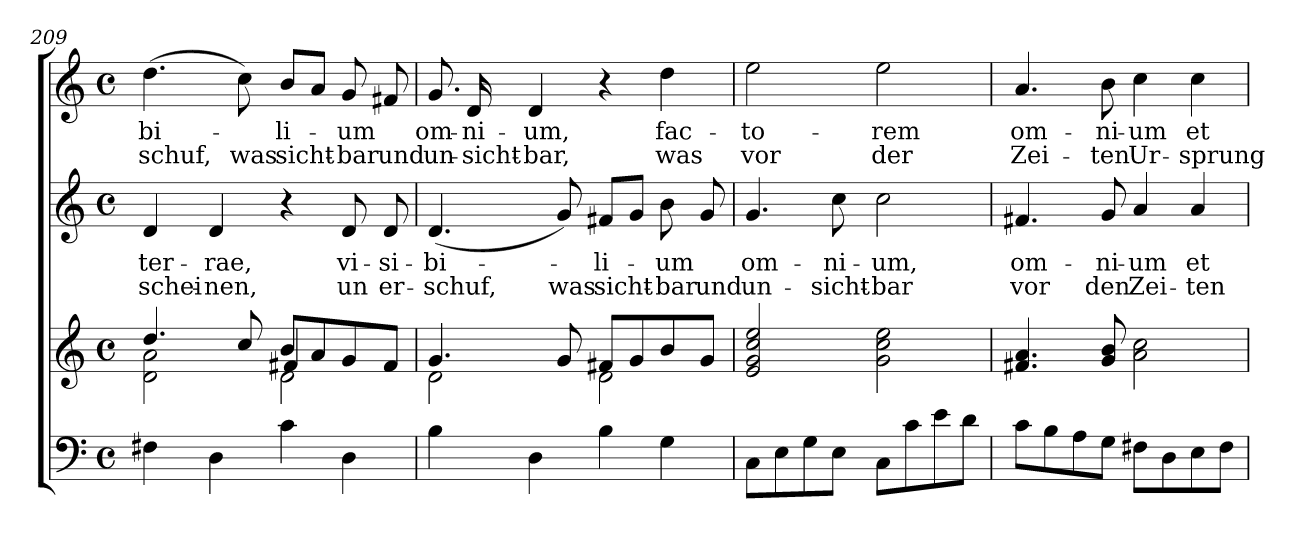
**kern	**kern	**kern	**text	**text	**kern	**text	**text
*part3	*part3	*part2	*part2	*part2	*part1	*part1	*part1
*staff4	*staff3	*staff2	*staff2	*staff2	*staff1	*staff1	*staff1
!!LO:LB:g=z
*clefF4	*clefG2	*clefG2	*	*	*clefG2	*	*
*k[]	*k[]	*k[]	*	*	*k[]	*	*
*C:	*C:	*C:	*	*	*C:	*	*
*M4/4	*M4/4	*M4/4	*	*	*M4/4	*	*
*met(c)	*met(c)	*met(c)	*	*	*met(c)	*	*
=209	=209	=209	=209	=209	=209	=209	=209
*	*^	*	*	*	*	*	*
*	*	*^	*	*	*	*	*	*
!	!	!	!	!	!LO:LY:b	!LO:LY:b	!	!LO:LY:b	!LO:LY:b
4F#X\	4.dd/	2d\ 2a\	2ryy	4d/	ter-	-schei-	(>4.dd\	-bi-	schuf,
!	!	!	!	!	!LO:LY:b	!LO:LY:b	!	!	!
4D\	.	.	.	4d/	-rae,	-nen,	.	.	.
!	!	!	!	!	!	!	!	!	!LO:LY:b
.	8cc/	.	.	.	.	.	8cc\)	.	was
!	!	!	!	!	!	!	!	!LO:LY:b	!LO:LY:b
4c\	8b/L	2d\	4f#X/	4r	.	.	8b/L	-li-	sicht-
.	8a/	.	.	.	.	.	8a/J	.	.
!	!	!	!	!	!LO:LY:b	!LO:LY:b	!	!LO:LY:b	!LO:LY:b
4D\	8g/	.	4ryy	8d/	vi-	un	8g/	-um	-bar
!	!	!	!	!	!LO:LY:b	!LO:LY:b	!	!	!LO:LY:b
.	8f#/J	.	.	8d/	-si-	er-	8f#X/	.	und
*	*	*v	*v	*	*	*	*	*	*
=210	=210	=210	=210	=210	=210	=210	=210	=210
!	!	!	!	!LO:LY:b	!LO:LY:b	!	!LO:LY:b	!LO:LY:b
4B\	4.g/	2d\	(<4.d/	-bi-	-schuf,	8.g/	om-	un-
!	!	!	!	!	!	!	!LO:LY:b	!LO:LY:b
.	.	.	.	.	.	16d/	-ni-	-sicht-
!	!	!	!	!	!	!	!LO:LY:b	!LO:LY:b
4D\	.	.	.	.	.	4d/	-um,	-bar,
!	!	!	!	!	!LO:LY:b	!	!	!
.	8g/	.	8g/)	.	was	.	.	.
!	!	!	!	!LO:LY:b	!LO:LY:b	!	!	!
4B\	8f#X/L	2d\	8f#X/L	-li-	sicht-	4r	.	.
.	8g/	.	8g/J	.	.	.	.	.
!	!	!	!	!LO:LY:b	!LO:LY:b	!	!LO:LY:b	!LO:LY:b
4G\	8b/	.	8b\	-um	-bar	4dd\	fac-	was
!	!	!	!	!	!LO:LY:b	!	!	!
.	8g/J	.	8g/	.	und	.	.	.
*	*v	*v	*	*	*	*	*	*
=211	=211	=211	=211	=211	=211	=211	=211
!	!	!	!LO:LY:b	!LO:LY:b	!	!LO:LY:b	!LO:LY:b
8C\L	2e/ 2g/ 2cc/ 2ee/	4.g/	om-	un-	2ee\	-to-	vor
8E\	.	.	.	.	.	.	.
8G\	.	.	.	.	.	.	.
!	!	!	!LO:LY:b	!LO:LY:b	!	!	!
8E\J	.	8cc\	-ni-	-sicht-	.	.	.
!	!	!	!LO:LY:b	!LO:LY:b	!	!LO:LY:b	!LO:LY:b
8C\L	2g\ 2cc\ 2ee\	2cc\	-um,	-bar	2ee\	-rem	der
8c\	.	.	.	.	.	.	.
8e\	.	.	.	.	.	.	.
8d\J	.	.	.	.	.	.	.
!!LO:LB:g=z
=212	=212	=212	=212	=212	=212	=212	=212
!	!	!	!LO:LY:b	!LO:LY:b	!	!LO:LY:b	!LO:LY:b
8c\L	4.f#X/ 4.a/	4.f#X/	om-	vor	4.a/	om-	Zei-
8B\	.	.	.	.	.	.	.
8A\	.	.	.	.	.	.	.
!	!	!	!LO:LY:b	!LO:LY:b	!	!LO:LY:b	!LO:LY:b
8G\J	8g/ 8b/	8g/	-ni-	den	8b\	-ni-	-ten
!	!	!	!LO:LY:b	!LO:LY:b	!	!LO:LY:b	!LO:LY:b
8F#X\L	2a\ 2cc\	4a/	-um	Zei-	4cc\	-um	Ur-
8D\	.	.	.	.	.	.	.
!	!	!	!LO:LY:b	!LO:LY:b	!	!LO:LY:b	!LO:LY:b
8E\	.	4a/	et	-ten	4cc\	et	-sprung
8F#\J	.	.	.	.	.	.	.
=	=	=	=	=	=	=	=
*-	*-	*-	*-	*-	*-	*-	*-
